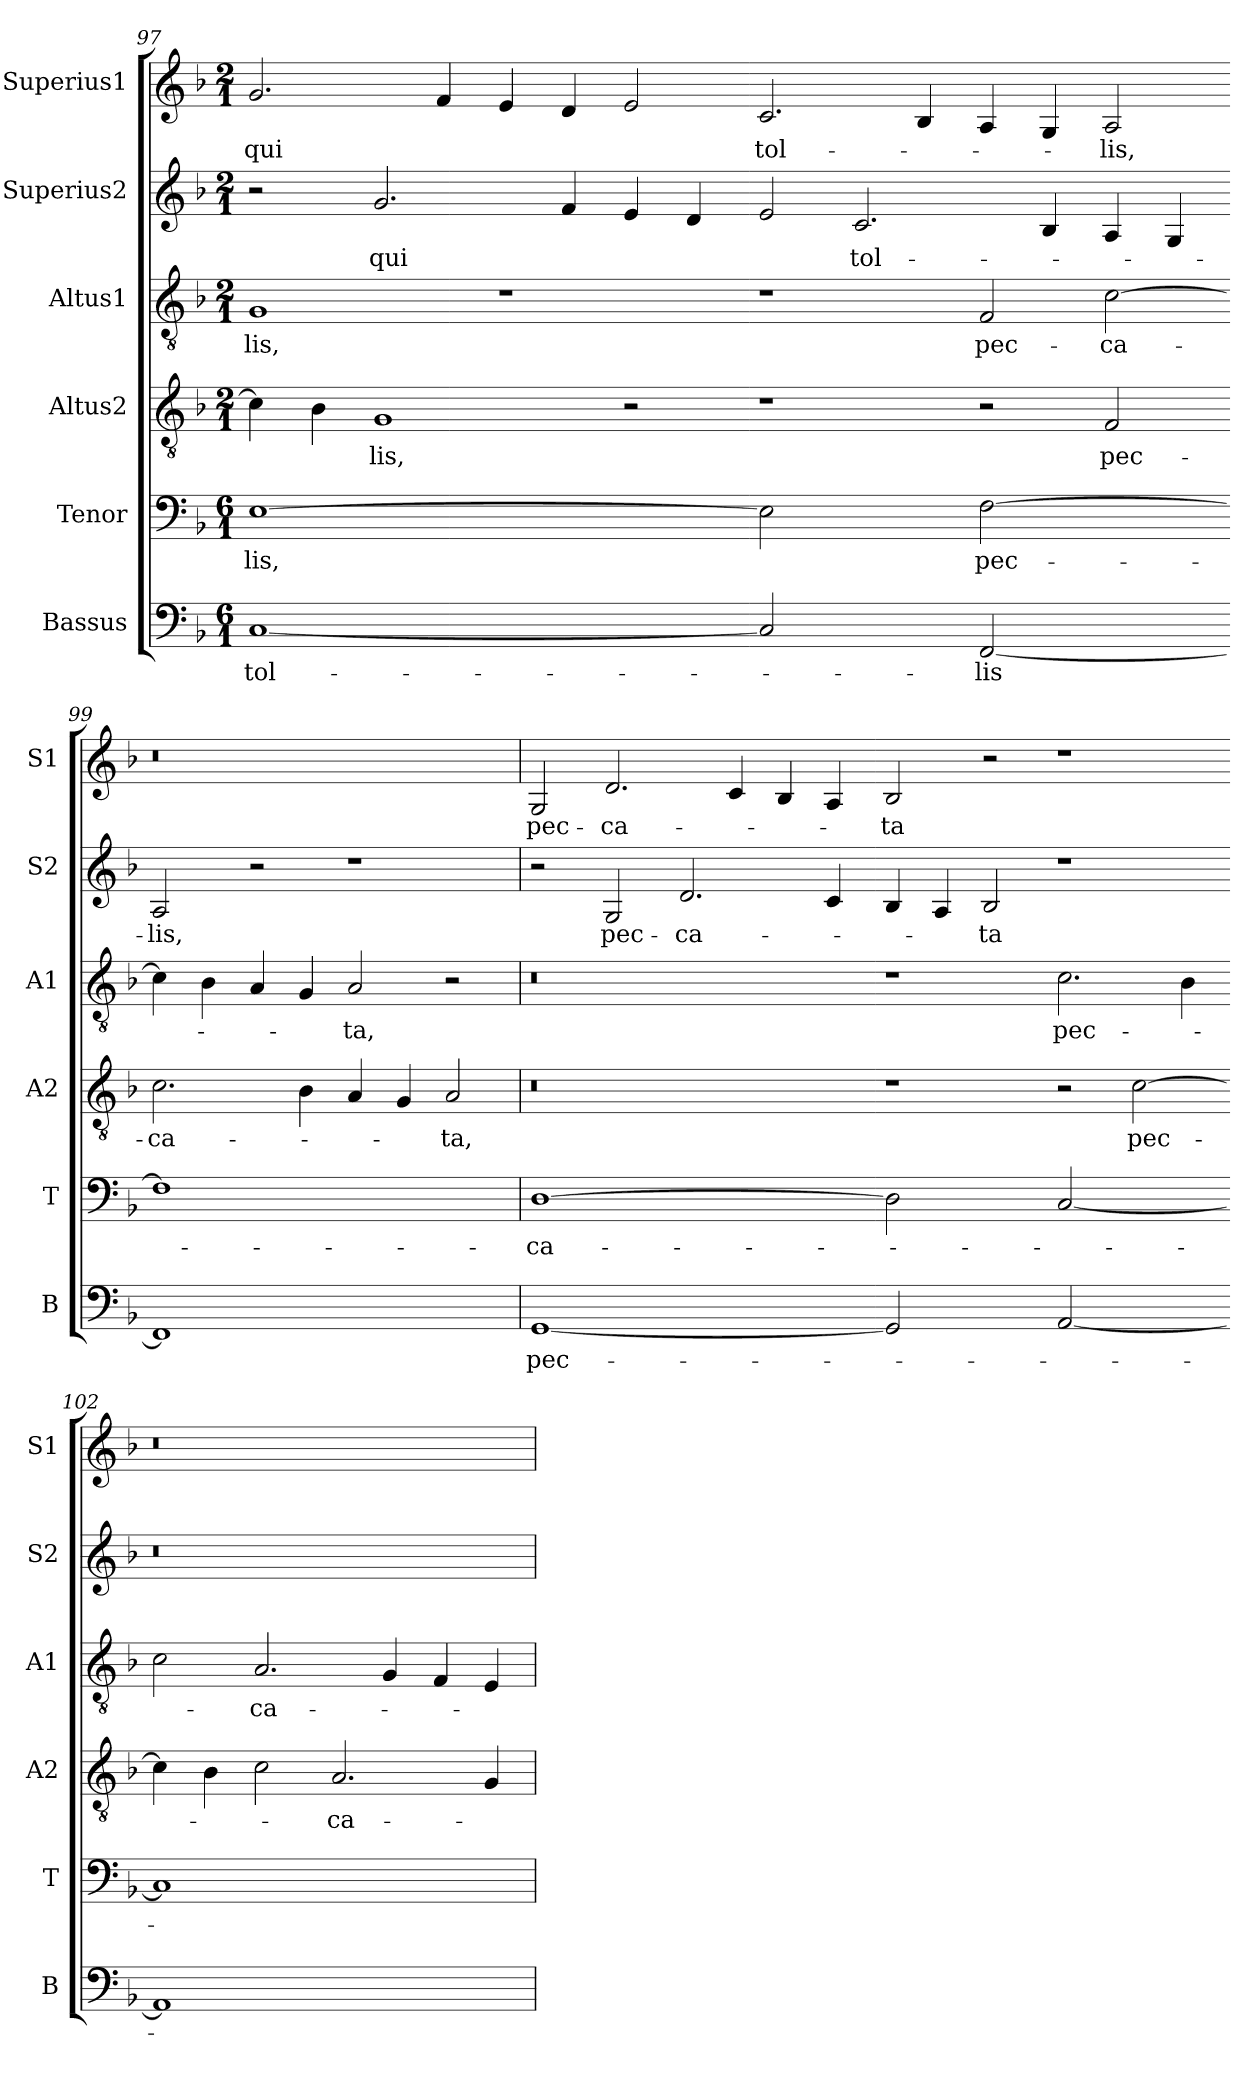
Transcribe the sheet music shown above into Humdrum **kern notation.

**kern	**text	**kern	**text	**kern	**text	**kern	**text	**kern	**text	**kern	**text
*part6	*part6	*part5	*part5	*part4	*part4	*part3	*part3	*part2	*part2	*part1	*part1
*staff6	*staff6	*staff5	*staff5	*staff4	*staff4	*staff3	*staff3	*staff2	*staff2	*staff1	*staff1
*I"Bassus	*	*I"Tenor	*	*I"Altus2	*	*I"Altus1	*	*I"Superius2	*	*I"Superius1	*
*I'B	*	*I'T	*	*I'A2	*	*I'A1	*	*I'S2	*	*I'S1	*
*clefF4	*	*clefF4	*	*clefGv2	*	*clefGv2	*	*clefG2	*	*clefG2	*
*k[b-]	*	*k[b-]	*	*k[b-]	*	*k[b-]	*	*k[b-]	*	*k[b-]	*
*M6/1	*	*M6/1	*	*M2/1	*	*M2/1	*	*M2/1	*	*M2/1	*
=97	=97	=97	=97	=97	=97	=97	=97	=97	=97	=97	=97
!LO:N:vis=1	!	!LO:N:vis=1	!	!	!	!	!	!	!	!	!
[0C	tol-	[0E	-lis,	4c\]	.	1G	-lis,	2r	.	2.g/	qui
.	.	.	.	4B-\	.	.	.	.	.	.	.
.	.	.	.	1G	-lis,	.	.	2.g/	qui	.	.
.	.	.	.	.	.	.	.	.	.	4f/	.
.	.	.	.	.	.	1r	.	.	.	4e/	.
.	.	.	.	.	.	.	.	4f/	.	4d/	.
.	.	.	.	2r	.	.	.	4e/	.	2e/	.
.	.	.	.	.	.	.	.	4d/	.	.	.
=98-	=98-	=98-	=98-	=98-	=98-	=98-	=98-	=98-	=98-	=98-	=98-
!LO:N:vis=2	!	!LO:N:vis=2	!	!	!	!	!	!	!	!	!
1C]	.	1E]	.	1r	.	1r	.	2e/	.	2.c/	tol-
.	.	.	.	.	.	.	.	2.c/	tol-	.	.
.	.	.	.	.	.	.	.	.	.	4B-/	.
!LO:N:vis=2	!	!LO:N:vis=2	!	!	!	!	!	!	!	!	!
[1FF	-lis	[1F	pec-	2r	.	2F/	pec-	.	.	4A/	.
.	.	.	.	.	.	.	.	4B-/	.	4G/	.
.	.	.	.	2F/	pec-	[2c\	-ca-	4A/	.	2A/	-lis,
.	.	.	.	.	.	.	.	4G/	.	.	.
=99-	=99-	=99-	=99-	=99-	=99-	=99-	=99-	=99-	=99-	=99-	=99-
!LO:N:vis=1	!	!LO:N:vis=1	!	!	!	!	!	!	!	!	!
0FF]	.	0F]	.	2.c\	-ca-	4c\]	.	2A/	-lis,	0r	.
.	.	.	.	.	.	4B-\	.	.	.	.	.
.	.	.	.	.	.	4A/	.	2r	.	.	.
.	.	.	.	4B-\	.	4G/	.	.	.	.	.
.	.	.	.	4A/	.	2A/	-ta,	1r	.	.	.
.	.	.	.	4G/	.	.	.	.	.	.	.
.	.	.	.	2A/	-ta,	2r	.	.	.	.	.
=100	=100	=100	=100	=100	=100	=100	=100	=100	=100	=100	=100
!LO:N:vis=1	!	!LO:N:vis=1	!	!	!	!	!	!	!	!	!
[0GG	pec-	[0D	-ca-	0r	.	0r	.	2r	.	2G/	pec-
.	.	.	.	.	.	.	.	2G/	pec-	2.d/	-ca-
.	.	.	.	.	.	.	.	2.d/	-ca-	.	.
.	.	.	.	.	.	.	.	.	.	4c/	.
.	.	.	.	.	.	.	.	.	.	4B-/	.
.	.	.	.	.	.	.	.	4c/	.	4A/	.
=101-	=101-	=101-	=101-	=101-	=101-	=101-	=101-	=101-	=101-	=101-	=101-
!LO:N:vis=2	!	!LO:N:vis=2	!	!	!	!	!	!	!	!	!
1GG]	.	1D]	.	1r	.	1r	.	4B-/	.	2B-/	-ta
.	.	.	.	.	.	.	.	4A/	.	.	.
.	.	.	.	.	.	.	.	2B-/	-ta	2r	.
!LO:N:vis=2	!	!LO:N:vis=2	!	!	!	!	!	!	!	!	!
[1AA	.	[1C	.	2r	.	2.c\	pec-	1r	.	1r	.
.	.	.	.	[2c\	pec-	.	.	.	.	.	.
.	.	.	.	.	.	4B-\	.	.	.	.	.
=102-	=102-	=102-	=102-	=102-	=102-	=102-	=102-	=102-	=102-	=102-	=102-
!LO:N:vis=1	!	!LO:N:vis=1	!	!	!	!	!	!	!	!	!
0AA]	.	0C]	.	4c\]	.	2c\	.	0r	.	0r	.
.	.	.	.	4B-\	.	.	.	.	.	.	.
.	.	.	.	2c\	.	2.A/	-ca-	.	.	.	.
.	.	.	.	2.A/	-ca-	.	.	.	.	.	.
.	.	.	.	.	.	4G/	.	.	.	.	.
.	.	.	.	.	.	4F/	.	.	.	.	.
.	.	.	.	4G/	.	4E/	.	.	.	.	.
=	=	=	=	=	=	=	=	=	=	=	=
*-	*-	*-	*-	*-	*-	*-	*-	*-	*-	*-	*-
